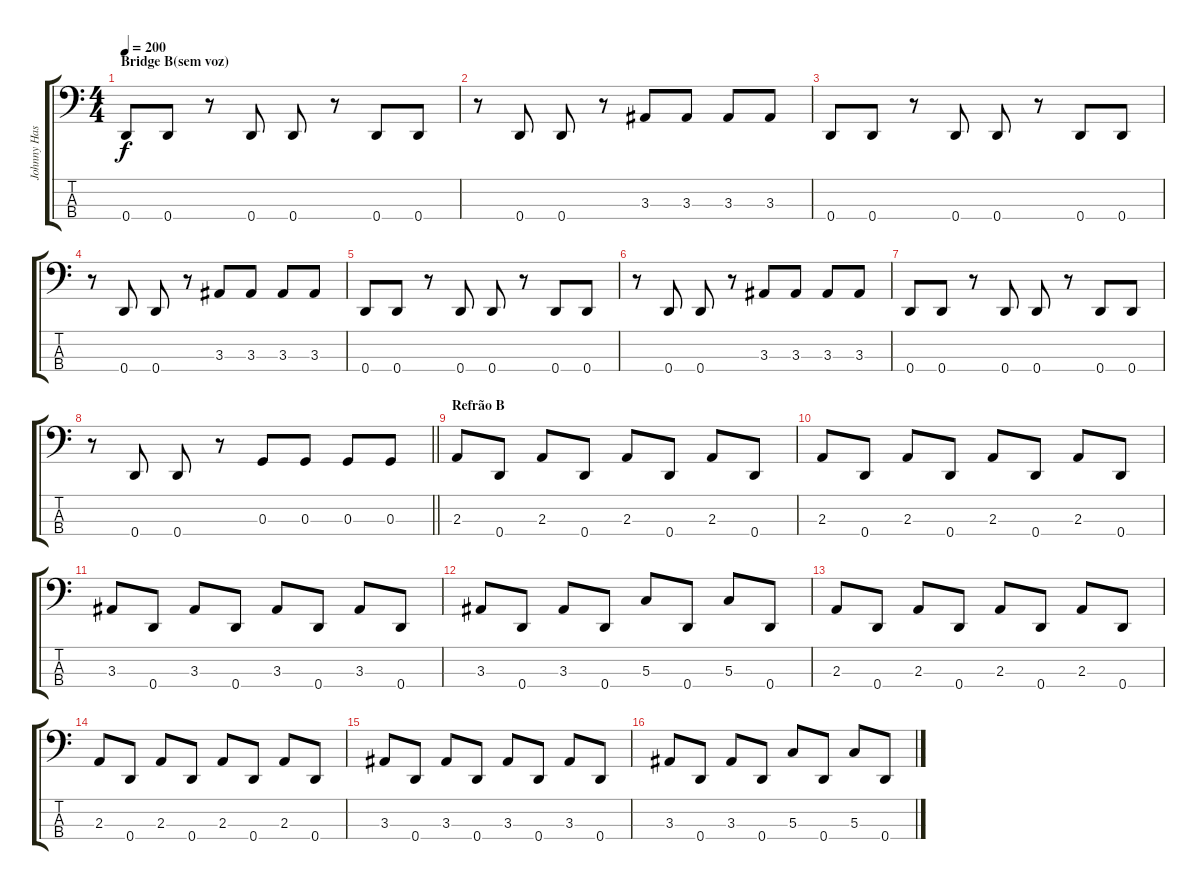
\track ("Johnny Hass" "Johnny Has") {instrument electricbassfinger}
\staff {score tabs}
\tuning (F2 C2 G1 D1) {hide}
\ts (4 4)
\section ("" "Bridge B(sem voz)")
\tempo 200
\clef f4
\ks c
0.4.8{dy f} 0.4.8 r.8 0.4.8 0.4.8 r.8 0.4.8 0.4.8 |
r.8 0.4.8 0.4.8 r.8 3.3.8 3.3.8 3.3.8 3.3.8 |
0.4.8 0.4.8 r.8 0.4.8 0.4.8 r.8 0.4.8 0.4.8 |
r.8 0.4.8 0.4.8 r.8 3.3.8 3.3.8 3.3.8 3.3.8 |
0.4.8 0.4.8 r.8 0.4.8 0.4.8 r.8 0.4.8 0.4.8 |
r.8 0.4.8 0.4.8 r.8 3.3.8 3.3.8 3.3.8 3.3.8 |
0.4.8 0.4.8 r.8 0.4.8 0.4.8 r.8 0.4.8 0.4.8 |
\barLineRight lightlight
r.8 0.4.8 0.4.8 r.8 0.3.8 0.3.8 0.3.8 0.3.8 |
\section ("" "Refrão B")
2.3.8 0.4.8 2.3.8 0.4.8 2.3.8 0.4.8 2.3.8 0.4.8 |
2.3.8 0.4.8 2.3.8 0.4.8 2.3.8 0.4.8 2.3.8 0.4.8 |
3.3.8 0.4.8 3.3.8 0.4.8 3.3.8 0.4.8 3.3.8 0.4.8 |
3.3.8 0.4.8 3.3.8 0.4.8 5.3.8 0.4.8 5.3.8 0.4.8 |
2.3.8 0.4.8 2.3.8 0.4.8 2.3.8 0.4.8 2.3.8 0.4.8 |
2.3.8 0.4.8 2.3.8 0.4.8 2.3.8 0.4.8 2.3.8 0.4.8 |
3.3.8 0.4.8 3.3.8 0.4.8 3.3.8 0.4.8 3.3.8 0.4.8 |
3.3.8 0.4.8 3.3.8 0.4.8 5.3.8 0.4.8 5.3.8 0.4.8
